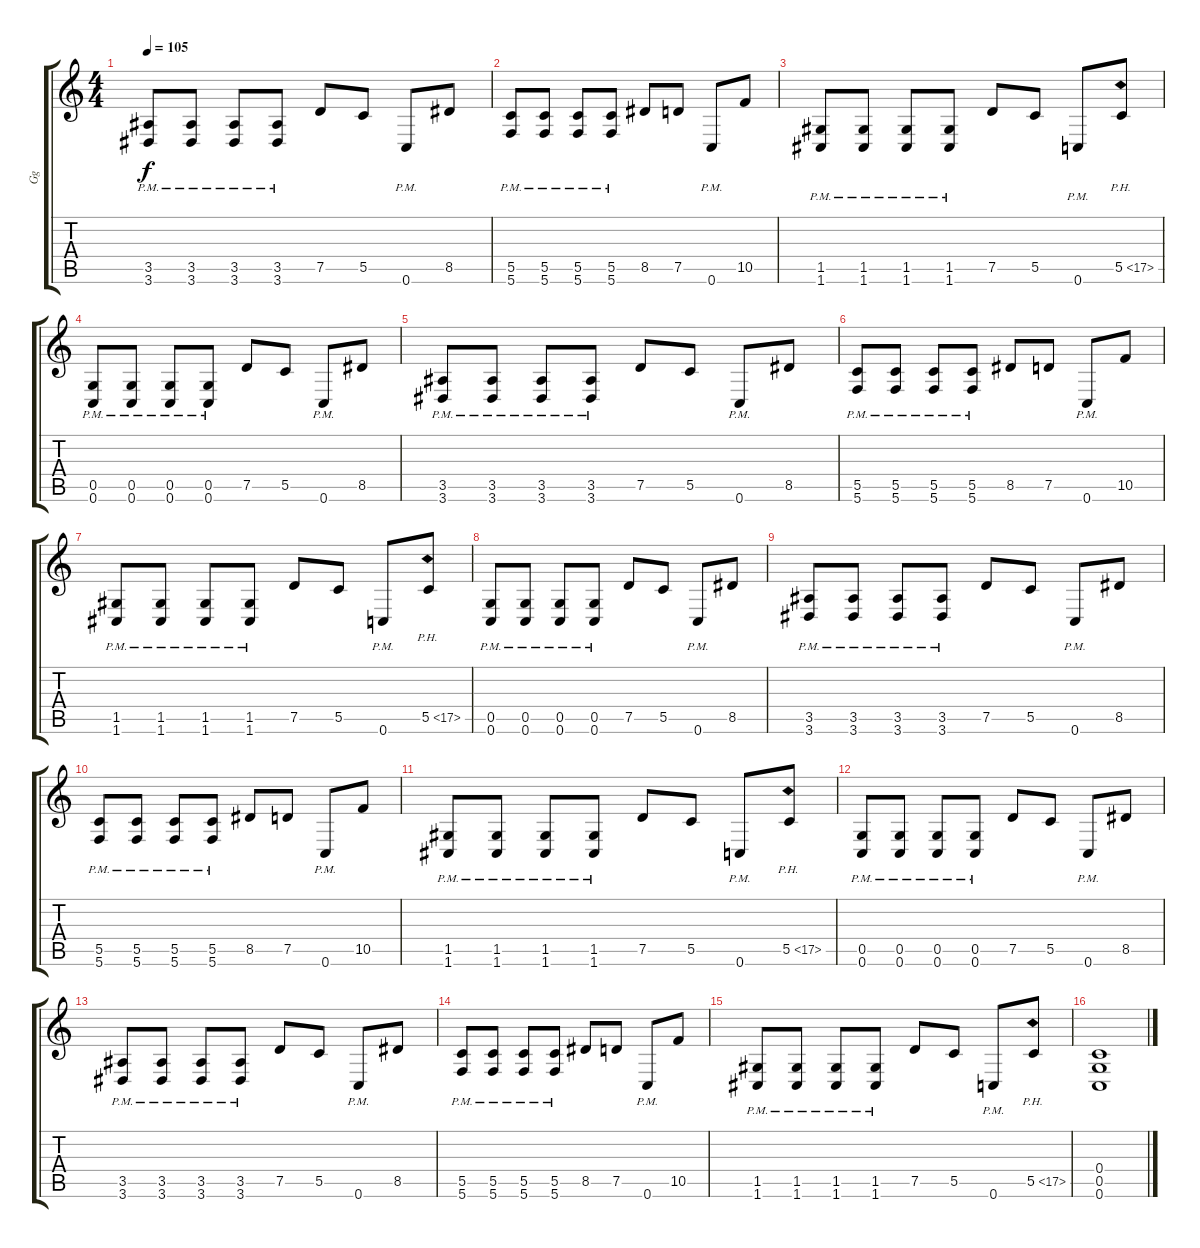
\track ("Gg" "Gg") {instrument distortionguitar}
\staff {score tabs}
\tuning (D4 A3 F3 C3 G2 C2) {hide}
\ts (4 4)
\tempo 105
\clef g2
\ks c
(3.5{pm} 3.6{pm}).8{dy f} (3.5{pm} 3.6{pm}).8 (3.5{pm} 3.6{pm}).8 (3.5{pm} 3.6{pm}).8 7.5.8 5.5.8 0.6{pm}.8 8.5.8 |
(5.5{pm} 5.6{pm}).8 (5.5{pm} 5.6{pm}).8 (5.5{pm} 5.6{pm}).8 (5.5{pm} 5.6{pm}).8 8.5.8 7.5.8 0.6{pm}.8 10.5.8 |
(1.5{pm} 1.6{pm}).8 (1.5{pm} 1.6{pm}).8 (1.5{pm} 1.6{pm}).8 (1.5{pm} 1.6{pm}).8 7.5.8 5.5.8 0.6{pm}.8 5.5{ph 12}.8 |
(0.5{pm} 0.6{pm}).8 (0.5{pm} 0.6{pm}).8 (0.5{pm} 0.6{pm}).8 (0.5{pm} 0.6{pm}).8 7.5.8 5.5.8 0.6{pm}.8 8.5.8 |
(3.5{pm} 3.6{pm}).8 (3.5{pm} 3.6{pm}).8 (3.5{pm} 3.6{pm}).8 (3.5{pm} 3.6{pm}).8 7.5.8 5.5.8 0.6{pm}.8 8.5.8 |
(5.5{pm} 5.6{pm}).8 (5.5{pm} 5.6{pm}).8 (5.5{pm} 5.6{pm}).8 (5.5{pm} 5.6{pm}).8 8.5.8 7.5.8 0.6{pm}.8 10.5.8 |
(1.5{pm} 1.6{pm}).8 (1.5{pm} 1.6{pm}).8 (1.5{pm} 1.6{pm}).8 (1.5{pm} 1.6{pm}).8 7.5.8 5.5.8 0.6{pm}.8 5.5{ph 12}.8 |
(0.5{pm} 0.6{pm}).8 (0.5{pm} 0.6{pm}).8 (0.5{pm} 0.6{pm}).8 (0.5{pm} 0.6{pm}).8 7.5.8 5.5.8 0.6{pm}.8 8.5.8 |
(3.5{pm} 3.6{pm}).8 (3.5{pm} 3.6{pm}).8 (3.5{pm} 3.6{pm}).8 (3.5{pm} 3.6{pm}).8 7.5.8 5.5.8 0.6{pm}.8 8.5.8 |
(5.5{pm} 5.6{pm}).8 (5.5{pm} 5.6{pm}).8 (5.5{pm} 5.6{pm}).8 (5.5{pm} 5.6{pm}).8 8.5.8 7.5.8 0.6{pm}.8 10.5.8 |
(1.5{pm} 1.6{pm}).8 (1.5{pm} 1.6{pm}).8 (1.5{pm} 1.6{pm}).8 (1.5{pm} 1.6{pm}).8 7.5.8 5.5.8 0.6{pm}.8 5.5{ph 12}.8 |
(0.5{pm} 0.6{pm}).8 (0.5{pm} 0.6{pm}).8 (0.5{pm} 0.6{pm}).8 (0.5{pm} 0.6{pm}).8 7.5.8 5.5.8 0.6{pm}.8 8.5.8 |
(3.5{pm} 3.6{pm}).8 (3.5{pm} 3.6{pm}).8 (3.5{pm} 3.6{pm}).8 (3.5{pm} 3.6{pm}).8 7.5.8 5.5.8 0.6{pm}.8 8.5.8 |
(5.5{pm} 5.6{pm}).8 (5.5{pm} 5.6{pm}).8 (5.5{pm} 5.6{pm}).8 (5.5{pm} 5.6{pm}).8 8.5.8 7.5.8 0.6{pm}.8 10.5.8 |
(1.5{pm} 1.6{pm}).8 (1.5{pm} 1.6{pm}).8 (1.5{pm} 1.6{pm}).8 (1.5{pm} 1.6{pm}).8 7.5.8 5.5.8 0.6{pm}.8 5.5{ph 12}.8 |
(0.4 0.5 0.6).1
